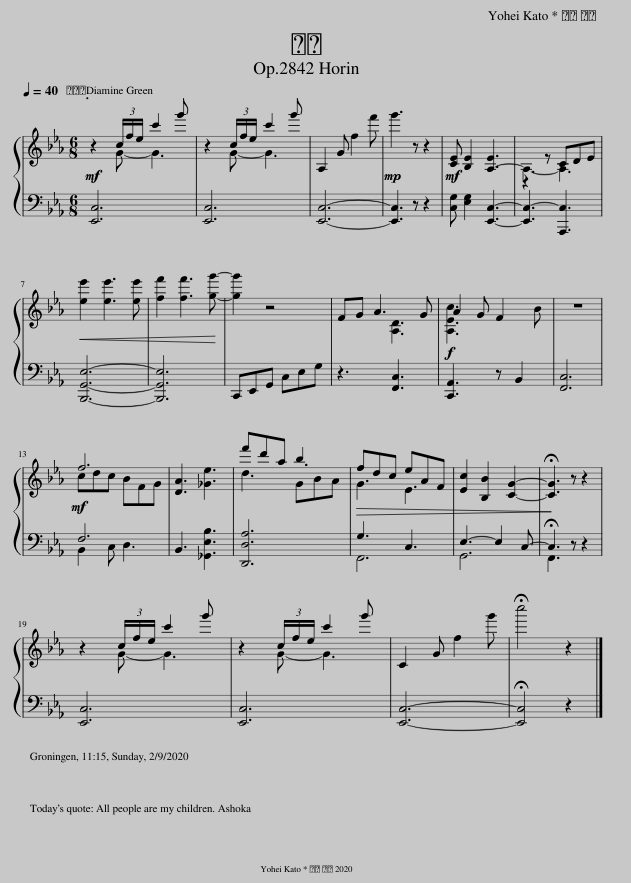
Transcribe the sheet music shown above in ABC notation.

X:1
%%score { ( 1 2 ) | ( 3 4 ) }
L:1/8
Q:1/4=40
M:6/8
I:linebreak $
K:Eb
V:1 treble
V:2 treble
V:3 bass
V:4 bass
V:1
!mf! z2 G- G3 | z2 G- G3 | A,2 G f2 f' |!mp! g'3 z z2 |!mf! [CE] [B,E]2 [A,-E]3 | %5
 A,3- A,3 |$!<(! [ee']2 [ee']3 [ee']!<)! | [ff']2 [ff']3 [gg']- | [gg']2 z4 | FG A3 G | %10
!f! A2 G F2 B | z6 |$!mf! cdc BFG | [DA]3 [_Ge]3 | d3 GBA | %15
!>(! G3 E3!>)! | [Ec]2 [B,B]2 [CG]2- | !fermata![CG]3 z z2 |$ z2 G- G3 | z2 G- G3 | %20
 C2 G f2 g' | !fermata!c''4 z2 |] %22
V:2
 x2 (3c/f/e/ c'2 g' | x2 (3c/f/e/ c'2 g' | x6 | x6 | x6 | %5
 z2 z CDE |$ x6 | x6 | x6 | x3 [A,D]3 | %10
 [A,Ec]3 x3 | x6 |$ f6 | x6 | f'd'a b3 | %15
 fdc eAF | x6 | x6 |$ x2 (3c/f/e/ c'2 g' | x2 (3c/f/e/ c'2 g' | %20
 x6 | x6 |] %22
V:3
 [E,,C,]6 | [E,,C,]6 | [E,,C,]6- | [E,,C,]3 z z2 | [C,G,] [E,G,]2 [E,,C,]3- | %5
 [E,,C,-]3 [A,,,C,]3 |$ [B,,,G,,E,]6- | [B,,,G,,E,]6 | C,,E,,G,, C,E,G, | z3 [F,,C,]3 | %10
 [C,,A,,]3 z B,,2 | [F,,C,]6 |$ B,,2 C, D,3 | B,,3 [_G,,E,B,]3 | [D,,D,A,]6 | %15
 F,,6 | G,,6 | F,,3 z z2 |$ [E,,C,]6 | [E,,C,]6 | %20
 [E,,C,]6- | !fermata![E,,C,]4 z2 |] %22
V:4
 x6 | x6 | x6 | x6 | x6 | %5
 x6 |$ x6 | x6 | x6 | x6 | %10
 x6 | x6 |$ F,6 | x6 | x6 | %15
 G,3 C,3 | E,3- E,2 C,- | !fermata!C,3 x3 |$ x6 | x6 | %20
 x6 | x6 |] %22
